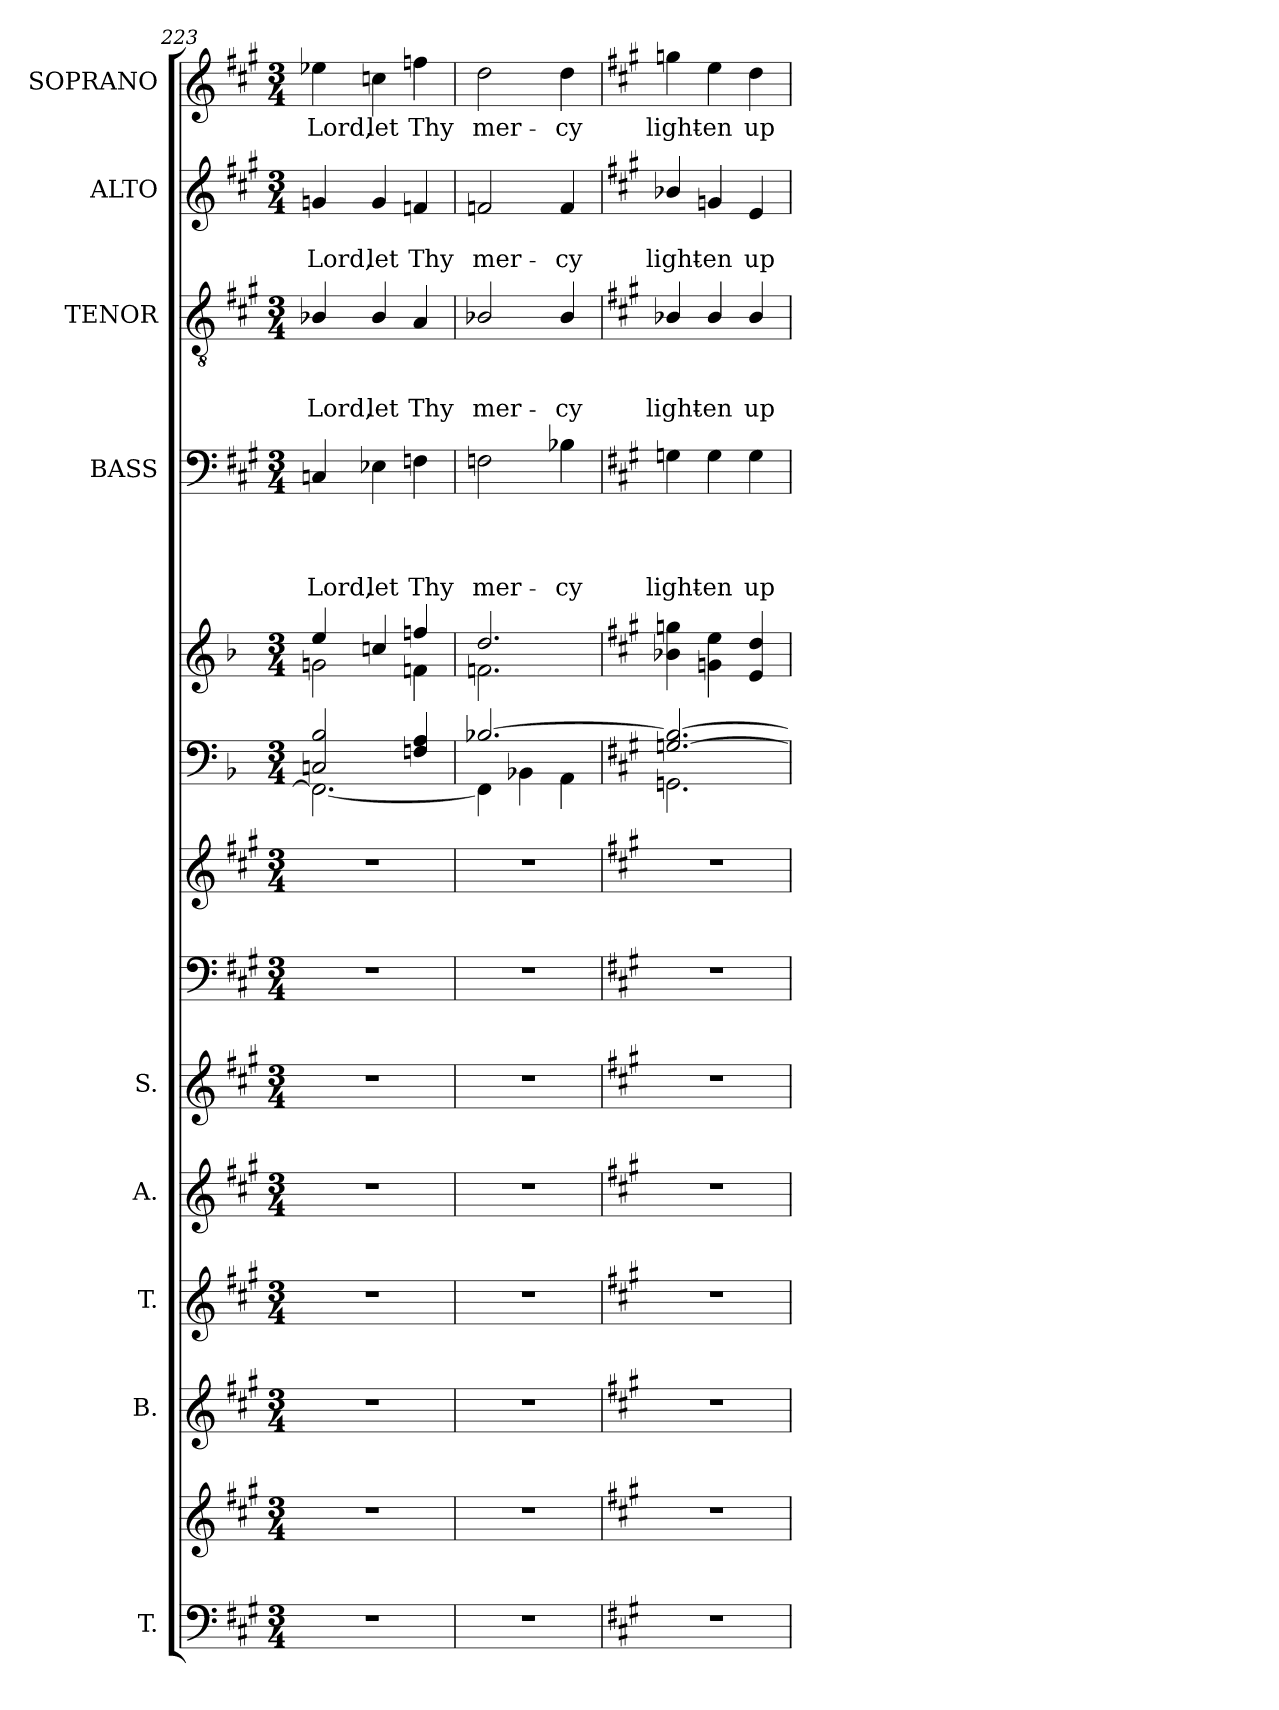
**kern	**kern	**kern	**kern	**kern	**kern	**kern	**kern	**kern	**kern	**kern	**text	**text	**text	**text	**kern	**text	**text	**text	**kern	**text	**text	**kern	**text
*part13	*part13	*part12	*part11	*part10	*part9	*part8	*part7	*part6	*part5	*part4	*part4	*part4	*part4	*part4	*part3	*part3	*part3	*part3	*part2	*part2	*part2	*part1	*part1
*staff14	*staff13	*staff12	*staff11	*staff10	*staff9	*staff8	*staff7	*staff6	*staff5	*staff4	*staff4	*staff4	*staff4	*staff4	*staff3	*staff3	*staff3	*staff3	*staff2	*staff2	*staff2	*staff1	*staff1
*I"T.	*	*I"B.	*I"T.	*I"A.	*I"S.	*	*	*	*	*I"BASS	*	*	*	*	*I"TENOR	*	*	*	*I"ALTO	*	*	*I"SOPRANO	*
*	*	*	*	*	*	*	*	*	*	*I'B.	*	*	*	*	*I'T.	*	*	*	*I'A.	*	*	*I'S.	*
*clefF4	*clefG2	*clefG2	*clefG2	*clefG2	*clefG2	*clefF4	*clefG2	*clefF4	*clefG2	*clefF4	*	*	*	*	*clefGv2	*	*	*	*clefG2	*	*	*clefG2	*
*k[f#c#g#]	*k[f#c#g#]	*k[f#c#g#]	*k[f#c#g#]	*k[f#c#g#]	*k[f#c#g#]	*k[f#c#g#]	*k[f#c#g#]	*k[b-]	*k[b-]	*k[f#c#g#]	*	*	*	*	*k[f#c#g#]	*	*	*	*k[f#c#g#]	*	*	*k[f#c#g#]	*
*A:	*A:	*A:	*A:	*A:	*A:	*A:	*A:	*F:	*F:	*A:	*	*	*	*	*A:	*	*	*	*A:	*	*	*A:	*
*M3/4	*M3/4	*M3/4	*M3/4	*M3/4	*M3/4	*M3/4	*M3/4	*M3/4	*M3/4	*M3/4	*	*	*	*	*M3/4	*	*	*	*M3/4	*	*	*M3/4	*
=223	=223	=223	=223	=223	=223	=223	=223	=223	=223	=223	=223	=223	=223	=223	=223	=223	=223	=223	=223	=223	=223	=223	=223
*	*	*	*	*	*	*	*	*^	*^	*	*	*	*	*	*	*	*	*	*	*	*	*	*
!	!	!	!	!	!	!	!	!	!	!	!	!	!	!	!	!LO:LY:b	!	!	!	!LO:LY:b	!	!	!LO:LY:b	!	!LO:LY:b
2.r	2.r	2.r	2.r	2.r	2.r	2.r	2.r	2Cn/ 2B-/	2.FF\_	4ee/	2gn\	4Cn/	.	.	.	Lord,	4B-X/	.	.	Lord,	4gn/	.	Lord,	4ee-X\	Lord,
!	!	!	!	!	!	!	!	!	!	!	!	!	!	!	!	!LO:LY:b	!	!	!	!LO:LY:b	!	!	!LO:LY:b	!	!LO:LY:b
.	.	.	.	.	.	.	.	.	.	4ccn/	.	4E-X\	.	.	.	let	4B-/	.	.	let	4g/	.	let	4ccn\	let
!	!	!	!	!	!	!	!	!	!	!	!	!	!	!	!	!LO:LY:b	!	!	!	!LO:LY:b	!	!	!LO:LY:b	!	!LO:LY:b
.	.	.	.	.	.	.	.	4Fn/ 4A/	.	4ffn/	4fn\	4Fn\	.	.	.	Thy	4A/	.	.	Thy	4fn/	.	Thy	4ffn\	Thy
=224	=224	=224	=224	=224	=224	=224	=224	=224	=224	=224	=224	=224	=224	=224	=224	=224	=224	=224	=224	=224	=224	=224	=224	=224	=224
!	!	!	!	!	!	!	!	!	!	!	!	!	!	!	!	!LO:LY:b	!	!	!	!LO:LY:b	!	!	!LO:LY:b	!	!LO:LY:b
2.r	2.r	2.r	2.r	2.r	2.r	2.r	2.r	[<2.B-X/	4FF\]	2.dd/	2.fn\	2Fn\	.	.	.	mer-	2B-X/	.	.	mer-	2fn/	.	mer-	2dd\	mer-
.	.	.	.	.	.	.	.	.	4BB-X\	.	.	.	.	.	.	.	.	.	.	.	.	.	.	.	.
!	!	!	!	!	!	!	!	!	!	!	!	!	!	!	!	!LO:LY:b	!	!	!	!LO:LY:b	!	!	!LO:LY:b	!	!LO:LY:b
.	.	.	.	.	.	.	.	.	4AA\	.	.	4B-X\	.	.	.	-cy	4B-/	.	.	-cy	4f/	.	-cy	4dd\	-cy
*	*	*	*	*	*	*	*	*	*	*v	*v	*	*	*	*	*	*	*	*	*	*	*	*	*	*
!!LO:LB:g=z
=225	=225	=225	=225	=225	=225	=225	=225	=225	=225	=225	=225	=225	=225	=225	=225	=225	=225	=225	=225	=225	=225	=225	=225	=225
*	*	*	*	*	*	*	*	*k[f#c#g#]	*	*k[f#c#g#]	*	*	*	*	*	*	*	*	*	*	*	*	*	*
*	*	*	*	*	*	*	*	*A:	*	*A:	*	*	*	*	*	*	*	*	*	*	*	*	*	*
!	!	!	!	!	!	!	!	!	!	!	!	!	!	!	!LO:LY:b	!	!	!	!LO:LY:b	!	!	!LO:LY:b	!	!LO:LY:b
2.r	2.r	2.r	2.r	2.r	2.r	2.r	2.r	[>2.Gn/ 2.B-/_	2.GGn\	4b-X\ 4ggn\	4Gn\	.	.	.	light-	4B-X/	.	.	light-	4b-X/	.	light-	4ggn\	light-
!	!	!	!	!	!	!	!	!	!	!	!	!	!	!	!LO:LY:b	!	!	!	!LO:LY:b	!	!	!LO:LY:b	!	!LO:LY:b
.	.	.	.	.	.	.	.	.	.	4gn\ 4ee\	4G\	.	.	.	-en	4B-/	.	.	-en	4gn/	.	-en	4ee\	-en
!	!	!	!	!	!	!	!	!	!	!	!	!	!	!	!LO:LY:b	!	!	!	!LO:LY:b	!	!	!LO:LY:b	!	!LO:LY:b
.	.	.	.	.	.	.	.	.	.	4e/ 4dd/	4G\	.	.	.	up-	4B-/	.	.	up-	4e/	.	up-	4dd\	up-
*	*	*	*	*	*	*	*	*v	*v	*	*	*	*	*	*	*	*	*	*	*	*	*	*	*
=	=	=	=	=	=	=	=	=	=	=	=	=	=	=	=	=	=	=	=	=	=	=	=
*-	*-	*-	*-	*-	*-	*-	*-	*-	*-	*-	*-	*-	*-	*-	*-	*-	*-	*-	*-	*-	*-	*-	*-
